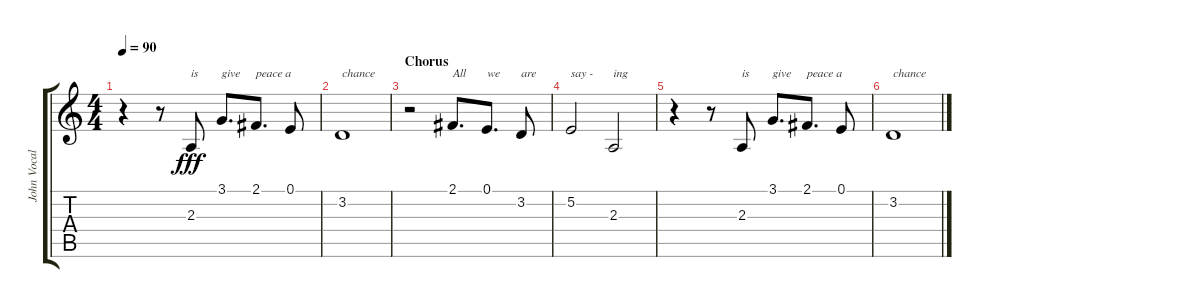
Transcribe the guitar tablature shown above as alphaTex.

\track ("John Vocals" "John Vocal") {instrument clarinet}
\staff {score tabs}
\tuning (E4 B3 G3 D3 A2 E2) {hide}
\ts (4 4)
\tempo 90
\clef g2
\ks c
r.4{dy fff} r.8 2.3.8{txt "is"} 3.1.8{d txt "give"} 2.1.8{d txt "peace a "} 0.1.8 |
3.2.1{txt "chance"} |
\section ("" "Chorus")
r.2{volume 0} 2.1.8{d txt "All "} 0.1.8{d txt "we"} 3.2.8{txt "are"} |
5.2.2{txt "say -"} 2.3.2{txt "ing"} |
r.4 r.8 2.3.8{txt "is"} 3.1.8{d txt "give"} 2.1.8{d txt "peace a "} 0.1.8 |
3.2.1{txt "chance"}
